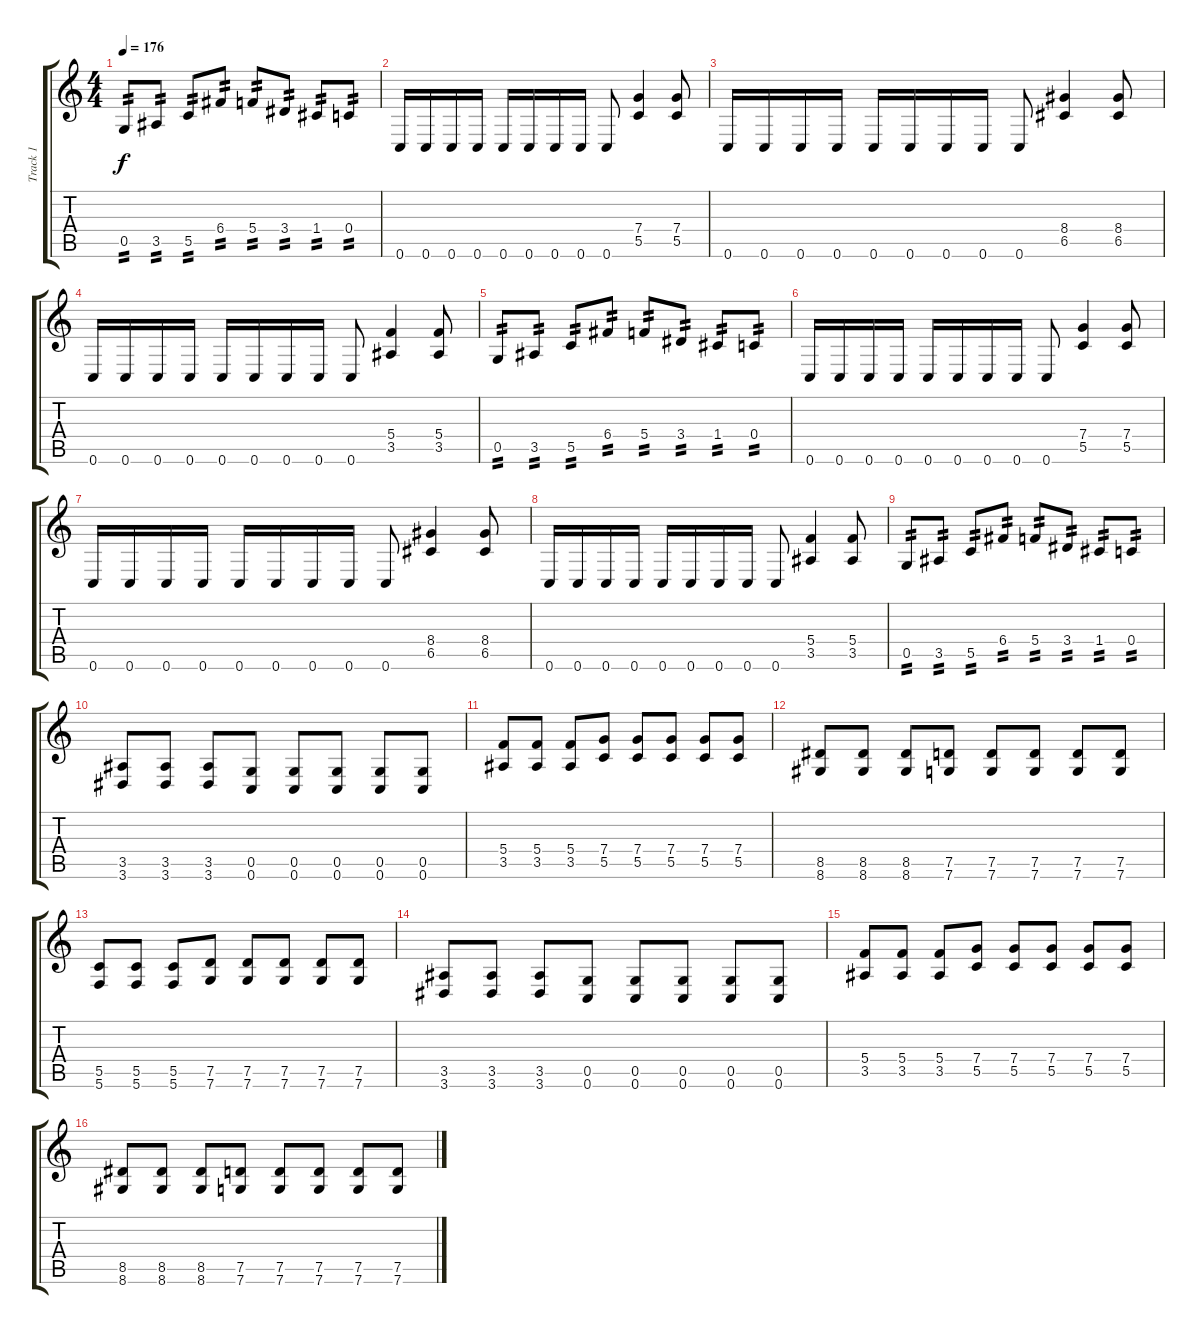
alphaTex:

\track ("Track 1" "Track 1") {instrument distortionguitar}
\staff {score tabs}
\tuning (D4 A3 F3 C3 G2 C2) {hide}
\ts (4 4)
\tempo 176
\clef g2
\ks c
0.5.8{tp 2 dy f} 3.5.8{tp 2} 5.5.8{tp 2} 6.4.8{tp 2} 5.4.8{tp 2} 3.4.8{tp 2} 1.4.8{tp 2} 0.4.8{tp 2} |
0.6.16 0.6.16 0.6.16 0.6.16 0.6.16 0.6.16 0.6.16 0.6.16 0.6.8 (7.4 5.5).4 (7.4 5.5).8 |
0.6.16 0.6.16 0.6.16 0.6.16 0.6.16 0.6.16 0.6.16 0.6.16 0.6.8 (8.4 6.5).4 (8.4 6.5).8 |
0.6.16 0.6.16 0.6.16 0.6.16 0.6.16 0.6.16 0.6.16 0.6.16 0.6.8 (5.4 3.5).4 (5.4 3.5).8 |
0.5.8{tp 2} 3.5.8{tp 2} 5.5.8{tp 2} 6.4.8{tp 2} 5.4.8{tp 2} 3.4.8{tp 2} 1.4.8{tp 2} 0.4.8{tp 2} |
0.6.16 0.6.16 0.6.16 0.6.16 0.6.16 0.6.16 0.6.16 0.6.16 0.6.8 (7.4 5.5).4 (7.4 5.5).8 |
0.6.16 0.6.16 0.6.16 0.6.16 0.6.16 0.6.16 0.6.16 0.6.16 0.6.8 (8.4 6.5).4 (8.4 6.5).8 |
0.6.16 0.6.16 0.6.16 0.6.16 0.6.16 0.6.16 0.6.16 0.6.16 0.6.8 (5.4 3.5).4 (5.4 3.5).8 |
0.5.8{tp 2} 3.5.8{tp 2} 5.5.8{tp 2} 6.4.8{tp 2} 5.4.8{tp 2} 3.4.8{tp 2} 1.4.8{tp 2} 0.4.8{tp 2} |
(3.5 3.6).8 (3.5 3.6).8 (3.5 3.6).8 (0.5 0.6).8 (0.5 0.6).8 (0.5 0.6).8 (0.5 0.6).8 (0.5 0.6).8 |
(5.4 3.5).8 (5.4 3.5).8 (5.4 3.5).8 (7.4 5.5).8 (7.4 5.5).8 (7.4 5.5).8 (7.4 5.5).8 (7.4 5.5).8 |
(8.5 8.6).8 (8.5 8.6).8 (8.5 8.6).8 (7.5 7.6).8 (7.5 7.6).8 (7.5 7.6).8 (7.5 7.6).8 (7.5 7.6).8 |
(5.5 5.6).8 (5.5 5.6).8 (5.5 5.6).8 (7.5 7.6).8 (7.5 7.6).8 (7.5 7.6).8 (7.5 7.6).8 (7.5 7.6).8 |
(3.5 3.6).8 (3.5 3.6).8 (3.5 3.6).8 (0.5 0.6).8 (0.5 0.6).8 (0.5 0.6).8 (0.5 0.6).8 (0.5 0.6).8 |
(5.4 3.5).8 (5.4 3.5).8 (5.4 3.5).8 (7.4 5.5).8 (7.4 5.5).8 (7.4 5.5).8 (7.4 5.5).8 (7.4 5.5).8 |
(8.5 8.6).8 (8.5 8.6).8 (8.5 8.6).8 (7.5 7.6).8 (7.5 7.6).8 (7.5 7.6).8 (7.5 7.6).8 (7.5 7.6).8
